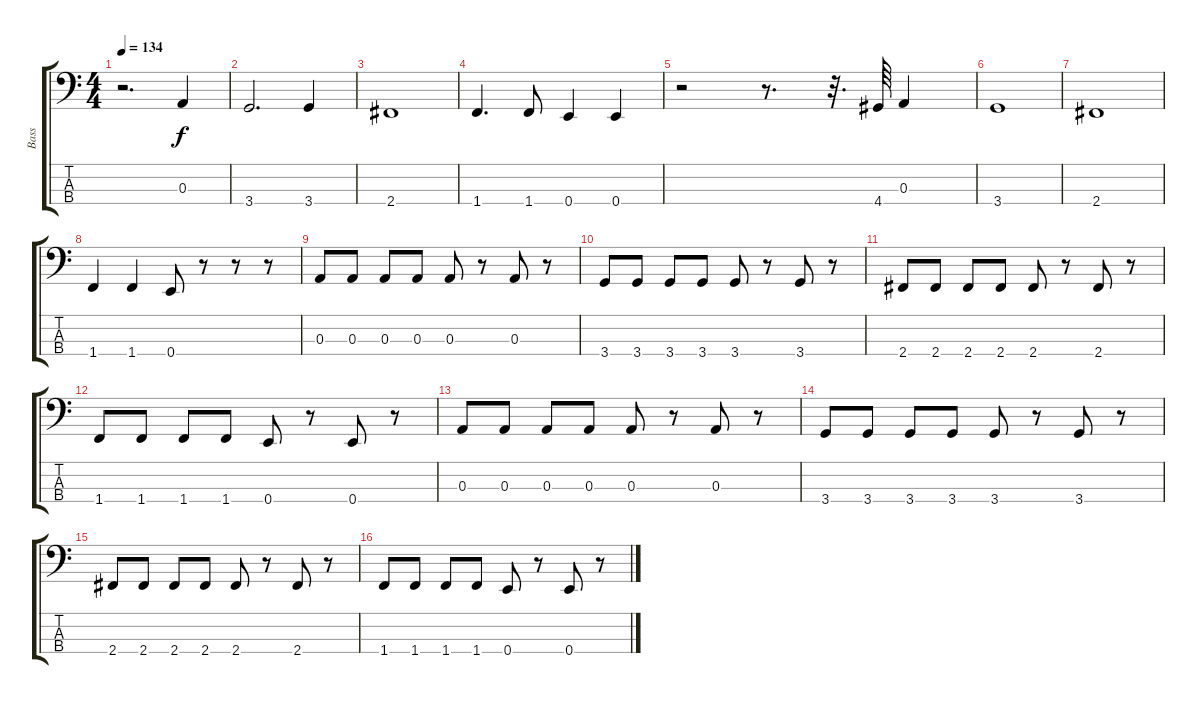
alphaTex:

\track ("Bass" "Bass") {instrument acousticguitarsteel}
\staff {score tabs}
\tuning (G2 D2 A1 E1) {hide}
\ts (4 4)
\tempo 134
\clef f4
\ks c
r.2{d dy f} 0.3.4 |
3.4.2{d} 3.4.4 |
2.4.1 |
1.4.4{d} 1.4.8 0.4.4 0.4.4 |
r.2 r.8{d} r.32{d} 4.4.64 0.3.4 |
3.4.1 |
2.4.1 |
1.4.4 1.4.4 0.4.8 r.8 r.8 r.8 |
0.3.8 0.3.8 0.3.8 0.3.8 0.3.8 r.8 0.3.8 r.8 |
3.4.8 3.4.8 3.4.8 3.4.8 3.4.8 r.8 3.4.8 r.8 |
2.4.8 2.4.8 2.4.8 2.4.8 2.4.8 r.8 2.4.8 r.8 |
1.4.8 1.4.8 1.4.8 1.4.8 0.4.8 r.8 0.4.8 r.8 |
0.3.8 0.3.8 0.3.8 0.3.8 0.3.8 r.8 0.3.8 r.8 |
3.4.8 3.4.8 3.4.8 3.4.8 3.4.8 r.8 3.4.8 r.8 |
2.4.8 2.4.8 2.4.8 2.4.8 2.4.8 r.8 2.4.8 r.8 |
1.4.8 1.4.8 1.4.8 1.4.8 0.4.8 r.8 0.4.8 r.8
